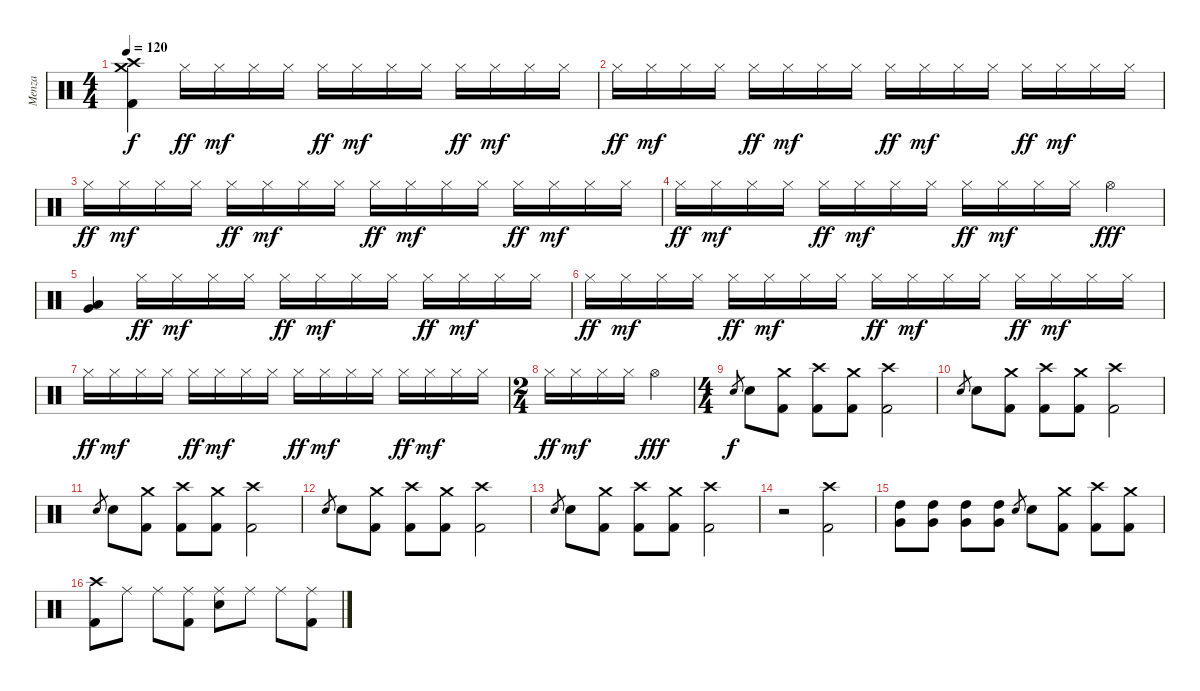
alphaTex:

\track ("Menza" "Menza") {instrument percussion}
\staff {score}
\articulation defaults
\ts (4 4)
\tempo 120
\clef neutral
\ks c
("Crash medium (hit)" "Crash high (hit)" "Kick (hit) 2").4{dy f} "Hi-Hat (closed)".16{dy ff} "Hi-Hat (closed)".16{dy mf} "Hi-Hat (closed)".16 "Hi-Hat (closed)".16 "Hi-Hat (closed)".16{dy ff} "Hi-Hat (closed)".16{dy mf} "Hi-Hat (closed)".16 "Hi-Hat (closed)".16 "Hi-Hat (closed)".16{dy ff} "Hi-Hat (closed)".16{dy mf} "Hi-Hat (closed)".16 "Hi-Hat (closed)".16 |
"Hi-Hat (closed)".16{dy ff} "Hi-Hat (closed)".16{dy mf} "Hi-Hat (closed)".16 "Hi-Hat (closed)".16 "Hi-Hat (closed)".16{dy ff} "Hi-Hat (closed)".16{dy mf} "Hi-Hat (closed)".16 "Hi-Hat (closed)".16 "Hi-Hat (closed)".16{dy ff} "Hi-Hat (closed)".16{dy mf} "Hi-Hat (closed)".16 "Hi-Hat (closed)".16 "Hi-Hat (closed)".16{dy ff} "Hi-Hat (closed)".16{dy mf} "Hi-Hat (closed)".16 "Hi-Hat (closed)".16 |
"Hi-Hat (closed)".16{dy ff} "Hi-Hat (closed)".16{dy mf} "Hi-Hat (closed)".16 "Hi-Hat (closed)".16 "Hi-Hat (closed)".16{dy ff} "Hi-Hat (closed)".16{dy mf} "Hi-Hat (closed)".16 "Hi-Hat (closed)".16 "Hi-Hat (closed)".16{dy ff} "Hi-Hat (closed)".16{dy mf} "Hi-Hat (closed)".16 "Hi-Hat (closed)".16 "Hi-Hat (closed)".16{dy ff} "Hi-Hat (closed)".16{dy mf} "Hi-Hat (closed)".16 "Hi-Hat (closed)".16 |
"Hi-Hat (closed)".16{dy ff} "Hi-Hat (closed)".16{dy mf} "Hi-Hat (closed)".16 "Hi-Hat (closed)".16 "Hi-Hat (closed)".16{dy ff} "Hi-Hat (closed)".16{dy mf} "Hi-Hat (closed)".16 "Hi-Hat (closed)".16 "Hi-Hat (closed)".16{dy ff} "Hi-Hat (closed)".16{dy mf} "Hi-Hat (closed)".16 "Hi-Hat (closed)".16 "Hi-Hat (open)".4{dy fff} |
("Very Low Tom (hit)" "Low Floor Tom (hit)").4 "Hi-Hat (closed)".16{dy ff} "Hi-Hat (closed)".16{dy mf} "Hi-Hat (closed)".16 "Hi-Hat (closed)".16 "Hi-Hat (closed)".16{dy ff} "Hi-Hat (closed)".16{dy mf} "Hi-Hat (closed)".16 "Hi-Hat (closed)".16 "Hi-Hat (closed)".16{dy ff} "Hi-Hat (closed)".16{dy mf} "Hi-Hat (closed)".16 "Hi-Hat (closed)".16 |
"Hi-Hat (closed)".16{dy ff} "Hi-Hat (closed)".16{dy mf} "Hi-Hat (closed)".16 "Hi-Hat (closed)".16 "Hi-Hat (closed)".16{dy ff} "Hi-Hat (closed)".16{dy mf} "Hi-Hat (closed)".16 "Hi-Hat (closed)".16 "Hi-Hat (closed)".16{dy ff} "Hi-Hat (closed)".16{dy mf} "Hi-Hat (closed)".16 "Hi-Hat (closed)".16 "Hi-Hat (closed)".16{dy ff} "Hi-Hat (closed)".16{dy mf} "Hi-Hat (closed)".16 "Hi-Hat (closed)".16 |
"Hi-Hat (closed)".16{dy ff} "Hi-Hat (closed)".16{dy mf} "Hi-Hat (closed)".16 "Hi-Hat (closed)".16 "Hi-Hat (closed)".16{dy ff} "Hi-Hat (closed)".16{dy mf} "Hi-Hat (closed)".16 "Hi-Hat (closed)".16 "Hi-Hat (closed)".16{dy ff} "Hi-Hat (closed)".16{dy mf} "Hi-Hat (closed)".16 "Hi-Hat (closed)".16 "Hi-Hat (closed)".16{dy ff} "Hi-Hat (closed)".16{dy mf} "Hi-Hat (closed)".16 "Hi-Hat (closed)".16 |
\ts (2 4)
"Hi-Hat (closed)".16{dy ff} "Hi-Hat (closed)".16{dy mf} "Hi-Hat (closed)".16 "Hi-Hat (closed)".16 "Hi-Hat (open)".4{dy fff} |
\ts (4 4)
"Snare (hit) 2".8{gr dy f} "Snare (hit) 2".8 ("Crash medium (hit)" "Kick (hit) 2").8 ("Crash high (hit)" "Kick (hit) 2").8 ("Crash medium (hit)" "Kick (hit) 2").8 ("Crash high (hit)" "Kick (hit) 2").2 |
"Snare (hit) 2".8{gr} "Snare (hit) 2".8 ("Crash medium (hit)" "Kick (hit) 2").8 ("Crash high (hit)" "Kick (hit) 2").8 ("Crash medium (hit)" "Kick (hit) 2").8 ("Crash high (hit)" "Kick (hit) 2").2 |
"Snare (hit) 2".8{gr} "Snare (hit) 2".8 ("Crash medium (hit)" "Kick (hit) 2").8 ("Crash high (hit)" "Kick (hit) 2").8 ("Crash medium (hit)" "Kick (hit) 2").8 ("Crash high (hit)" "Kick (hit) 2").2 |
"Snare (hit) 2".8{gr} "Snare (hit) 2".8 ("Crash medium (hit)" "Kick (hit) 2").8 ("Crash high (hit)" "Kick (hit) 2").8 ("Crash medium (hit)" "Kick (hit) 2").8 ("Crash high (hit)" "Kick (hit) 2").2 |
"Snare (hit) 2".8{gr} "Snare (hit) 2".8 ("Crash medium (hit)" "Kick (hit) 2").8 ("Crash high (hit)" "Kick (hit) 2").8 ("Crash medium (hit)" "Kick (hit) 2").8 ("Crash high (hit)" "Kick (hit) 2").2 |
r.2 ("Crash high (hit)" "Kick (hit) 2").2 |
("High Tom (hit)" "Very Low Tom (hit)").8 ("High Tom (hit)" "Very Low Tom (hit)").8 ("High Tom (hit)" "Very Low Tom (hit)").8 ("High Tom (hit)" "Very Low Tom (hit)").8 "Snare (hit) 2".8{gr} "Snare (hit) 2".8 ("Crash medium (hit)" "Kick (hit) 2").8 ("Crash high (hit)" "Kick (hit) 2").8 ("Crash medium (hit)" "Kick (hit) 2").8 |
("Crash high (hit)" "Kick (hit) 2").8 "Ride (middle)".8 "Ride (middle)".8 ("Ride (middle)" "Kick (hit) 2").8 ("Ride (middle)" "Snare (hit) 2").8 "Ride (middle)".8 "Ride (middle)".8 ("Ride (middle)" "Kick (hit) 2").8
